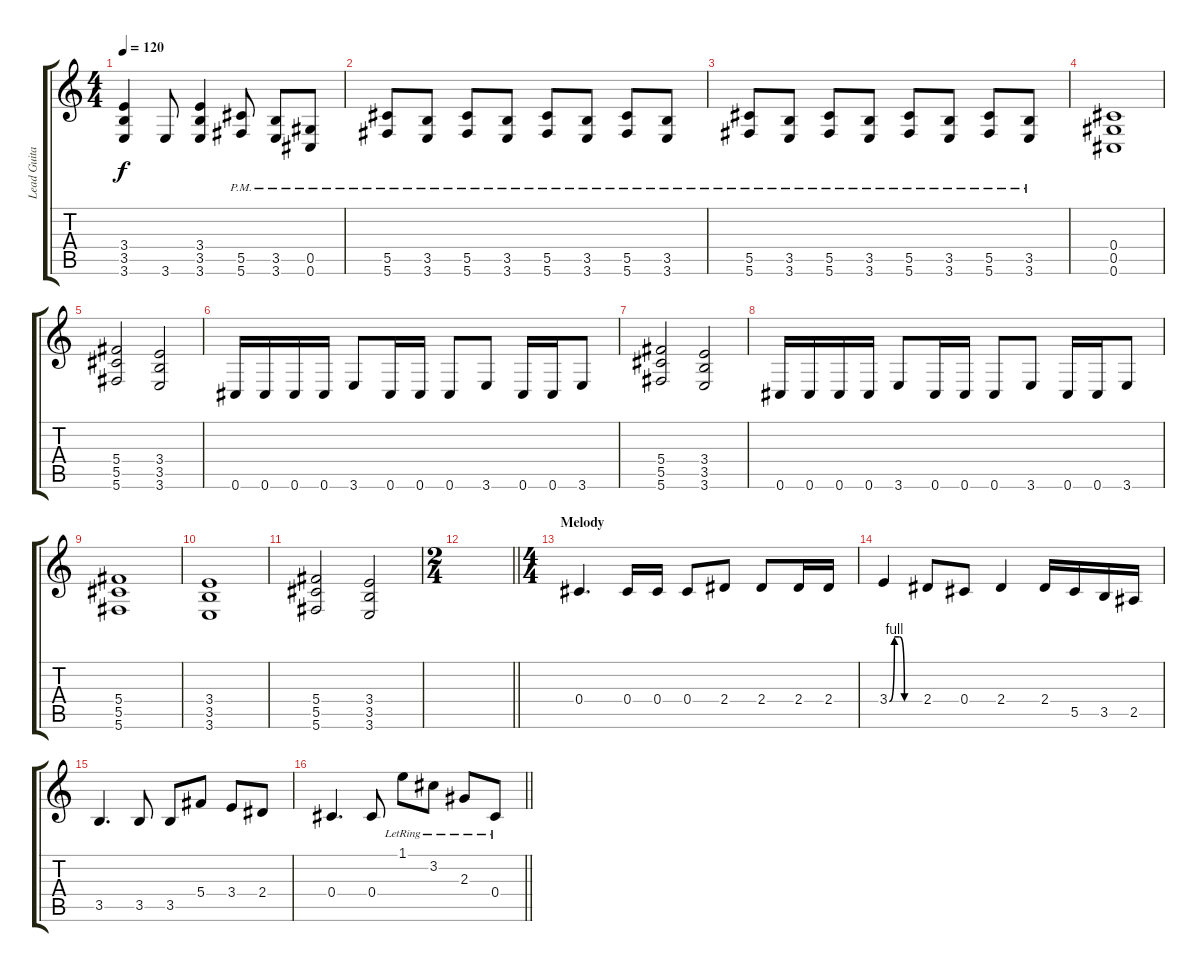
\track ("Lead Guitar" "Lead Guita") {instrument electricguitarclean}
\staff {score tabs}
\tuning (Eb4 Bb3 Gb3 Db3 Ab2 Db2) {hide}
\ts (4 4)
\tempo 120
\clef g2
\ks c
(3.4 3.5 3.6).4{dy f} 3.6.8 (3.4 3.5 3.6).4 (5.5{pm} 5.6{pm}).8 (3.5{pm} 3.6{pm}).8 (0.5{pm} 0.6{pm}).8 |
(5.5{pm} 5.6{pm}).8 (3.5{pm} 3.6{pm}).8 (5.5{pm} 5.6{pm}).8 (3.5{pm} 3.6{pm}).8 (5.5{pm} 5.6{pm}).8 (3.5{pm} 3.6{pm}).8 (5.5{pm} 5.6{pm}).8 (3.5{pm} 3.6{pm}).8 |
(5.5{pm} 5.6{pm}).8 (3.5{pm} 3.6{pm}).8 (5.5{pm} 5.6{pm}).8 (3.5{pm} 3.6{pm}).8 (5.5{pm} 5.6{pm}).8 (3.5{pm} 3.6{pm}).8 (5.5{pm} 5.6{pm}).8 (3.5{pm} 3.6{pm}).8 |
(0.4 0.5 0.6).1 |
(5.4 5.5 5.6).2 (3.4 3.5 3.6).2 |
0.6.16 0.6.16 0.6.16 0.6.16 3.6.8 0.6.16 0.6.16 0.6.8 3.6.8 0.6.16 0.6.16 3.6.8 |
(5.4 5.5 5.6).2 (3.4 3.5 3.6).2 |
0.6.16 0.6.16 0.6.16 0.6.16 3.6.8 0.6.16 0.6.16 0.6.8 3.6.8 0.6.16 0.6.16 3.6.8 |
(5.4 5.5 5.6).1 |
(3.4 3.5 3.6).1 |
(5.4 5.5 5.6).2 (3.4 3.5 3.6).2 |
\ts (2 4)
\barLineRight lightlight
|
\ts (4 4)
\section ("" "Melody")
0.4.4{d volume 16 instrument electricguitarclean} 0.4.16 0.4.16 0.4.8 2.4.8 2.4.8 2.4.16 2.4.16 |
3.4{be (custom 0 0 10 4 20 4 30 0 60 0)}.4 2.4.8 0.4.8 2.4.4 2.4.16 5.5.16 3.5.16 2.5.16 |
3.5.4{d} 3.5.8 3.5.8 5.4.8 3.4.8 2.4.8 |
\barLineRight lightlight
0.4.4{d} 0.4.8 1.1{lr}.8 3.2{lr}.8 2.3{lr}.8 0.4{lr}.8
